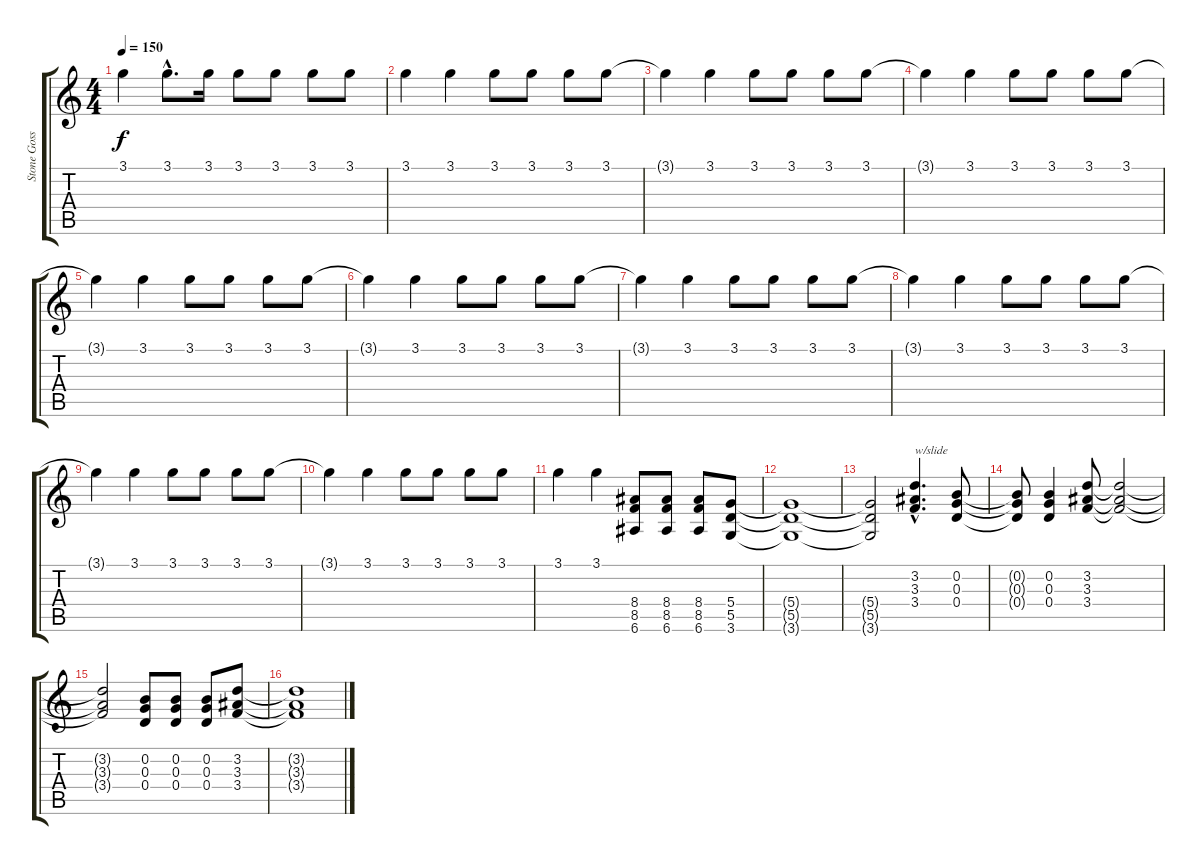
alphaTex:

\track ("Stone Gossard" "Stone Goss") {instrument distortionguitar}
\staff {score tabs}
\tuning (E4 B3 G3 D3 A2 E2) {hide}
\ts (4 4)
\tempo 150
\clef g2
\ks c
3.1.4{dy f} 3.1{hac}.8{d} 3.1.16 3.1.8 3.1.8 3.1.8 3.1.8 |
3.1.4 3.1.4 3.1.8 3.1.8 3.1.8 3.1.8 |
3.1{t}.4 3.1.4 3.1.8 3.1.8 3.1.8 3.1.8 |
3.1{t}.4 3.1.4 3.1.8 3.1.8 3.1.8 3.1.8 |
3.1{t}.4 3.1.4 3.1.8 3.1.8 3.1.8 3.1.8 |
3.1{t}.4 3.1.4 3.1.8 3.1.8 3.1.8 3.1.8 |
3.1{t}.4 3.1.4 3.1.8 3.1.8 3.1.8 3.1.8 |
3.1{t}.4 3.1.4 3.1.8 3.1.8 3.1.8 3.1.8 |
3.1{t}.4 3.1.4 3.1.8 3.1.8 3.1.8 3.1.8 |
3.1{t}.4 3.1.4 3.1.8 3.1.8 3.1.8 3.1.8 |
3.1.4 3.1.4 (8.4 8.5 6.6).8 (8.4 8.5 6.6).8 (8.4 8.5 6.6).8 (5.4 5.5 3.6).8 |
(5.4{t} 5.5{t} 3.6{t}).1 |
(5.4{t} 5.5{t} 3.6{t}).2 (3.2{hac} 3.3{hac} 3.4{hac}).4{d txt "w/slide"} (0.2 0.3 0.4).8 |
(0.2{t} 0.3{t} 0.4{t}).8 (0.2 0.3 0.4).4 (3.2 3.3 3.4).8 (3.2{t} 3.3{t} 3.4{t}).2 |
(3.2{t} 3.3{t} 3.4{t}).2 (0.2 0.3 0.4).8 (0.2 0.3 0.4).8 (0.2 0.3 0.4).8 (3.2 3.3 3.4).8 |
(3.2{t} 3.3{t} 3.4{t}).1
